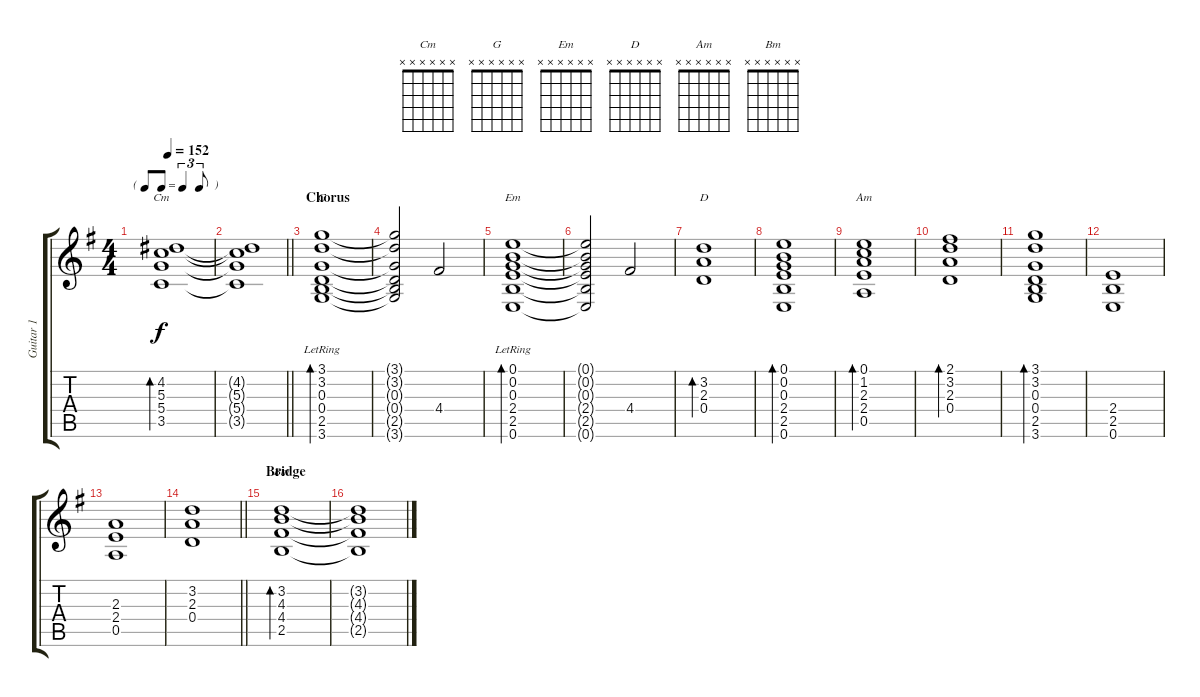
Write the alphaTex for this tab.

\track ("Guitar 1" "Guitar 1") {instrument overdrivenguitar}
\staff {score tabs}
\tuning (E4 B3 G3 D3 A2 E2) {hide}
\chord ("Cm" x x x x x x)
\chord ("G" x x x x x x)
\chord ("Em" x x x x x x)
\chord ("D" x x x x x x)
\chord ("Am" x x x x x x)
\chord ("Bm" x x x x x x)
\ts (4 4)
\tf triplet8th
\tempo 152
\clef g2
\ks g
(4.2 5.3 5.4 3.5).1{bd 60 ch "Cm" dy f} |
\barLineRight lightlight
(4.2{t} 5.3{t} 5.4{t} 3.5{t}).1 |
\section ("" "Chorus")
(3.1{lr} 3.2{lr} 0.3{lr} 0.4{lr} 2.5{lr} 3.6{lr}).1{bd 60 ch "G"} |
(3.1{t} 3.2{t} 0.3{t} 0.4{t} 2.5{t} 3.6{t}).2 4.4.2 |
(0.1{lr} 0.2{lr} 0.3{lr} 2.4{lr} 2.5{lr} 0.6{lr}).1{bd 60 ch "Em"} |
(0.1{t} 0.2{t} 0.3{t} 2.4{t} 2.5{t} 0.6{t}).2 4.4.2 |
(3.2 2.3 0.4).1{bd 60 ch "D"} |
(0.1 0.2 0.3 2.4 2.5 0.6).1{bd 60} |
(0.1 1.2 2.3 2.4 0.5).1{bd 60 ch "Am"} |
(2.1 3.2 2.3 0.4).1{bd 60} |
(3.1 3.2 0.3 0.4 2.5 3.6).1{bd 60} |
(2.4 2.5 0.6).1 |
(2.3 2.4 0.5).1 |
\barLineRight lightlight
(3.2 2.3 0.4).1 |
\section ("" "Bridge")
(3.2 4.3 4.4 2.5).1{bd 60 ch "Bm"} |
(3.2{t} 4.3{t} 4.4{t} 2.5{t}).1
